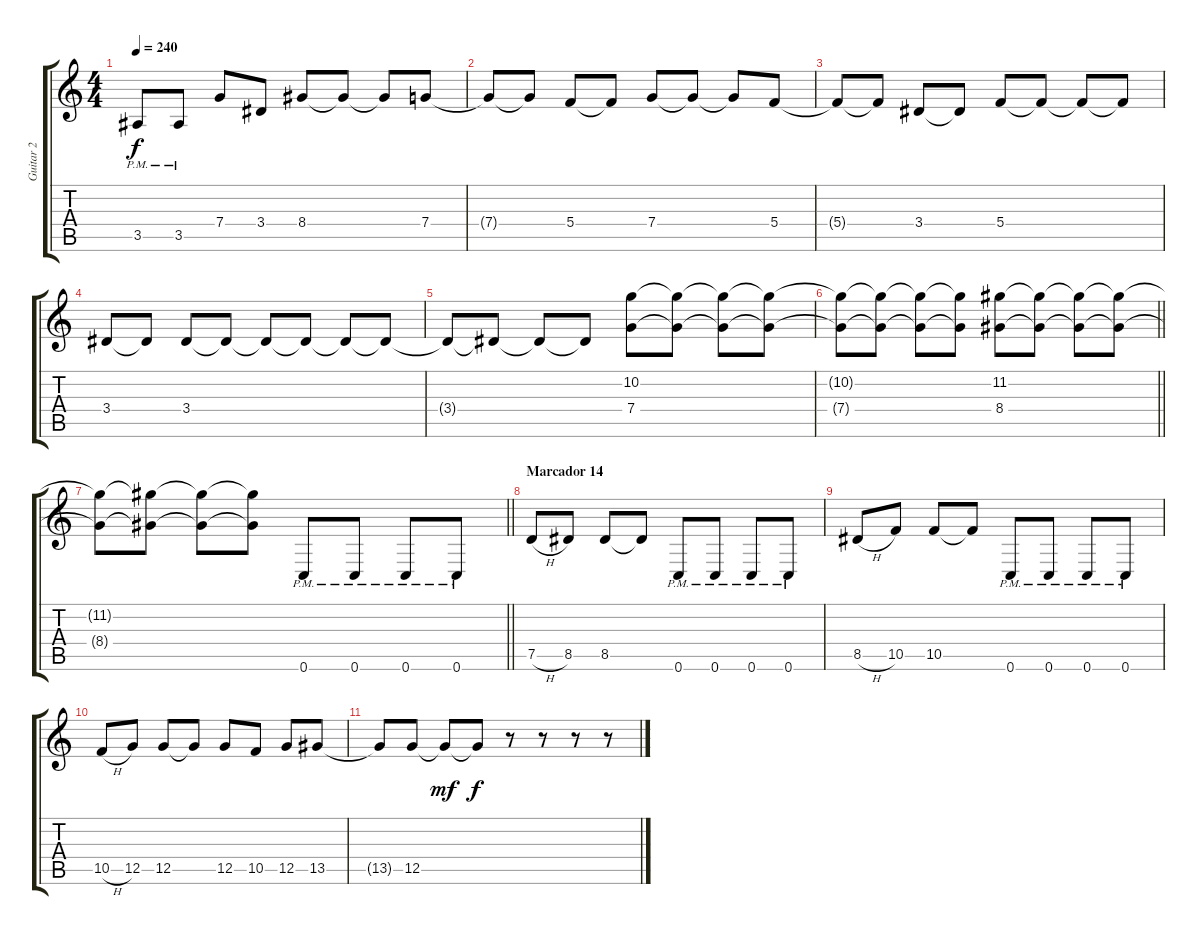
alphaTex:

\track ("Guitar 2" "Guitar 2") {instrument distortionguitar}
\staff {score tabs}
\tuning (D4 A3 F3 C3 G2 C2) {hide}
\ts (4 4)
\tempo 240
\clef g2
\ks c
3.5{pm}.8{dy f} 3.5{pm}.8 7.4.8 3.4.8 8.4.8 8.4{t}.8 8.4{t}.8 7.4.8 |
7.4{t}.8 7.4{t}.8 5.4.8 5.4{t}.8 7.4.8 7.4{t}.8 7.4{t}.8 5.4.8 |
5.4{t}.8 5.4{t}.8 3.4.8 3.4{t}.8 5.4.8 5.4{t}.8 5.4{t}.8 5.4{t}.8 |
3.4.8 3.4{t}.8 3.4.8 3.4{t}.8 3.4{t}.8 3.4{t}.8 3.4{t}.8 3.4{t}.8 |
3.4{t}.8 3.4{t}.8 3.4{t}.8 3.4{t}.8 (10.2 7.4).8 (10.2{t} 7.4{t}).8 (10.2{t} 7.4{t}).8 (10.2{t} 7.4{t}).8 |
\barLineRight lightlight
(10.2{t} 7.4{t}).8 (10.2{t} 7.4{t}).8 (10.2{t} 7.4{t}).8 (10.2{t} 7.4{t}).8 (11.2 8.4).8 (11.2{t} 8.4{t}).8 (11.2{t} 8.4{t}).8 (11.2{t} 8.4{t}).8 |
\barLineRight lightlight
(11.2{t} 8.4{t}).8 (11.2{t} 8.4{t}).8 (11.2{t} 8.4{t}).8 (11.2{t} 8.4{t}).8 0.6{pm}.8 0.6{pm}.8 0.6{pm}.8 0.6{pm}.8 |
\section ("" "Marcador 14")
7.5{h}.8 8.5.8 8.5.8 8.5{t}.8 0.6{pm}.8 0.6{pm}.8 0.6{pm}.8 0.6{pm}.8 |
8.5{h}.8 10.5.8 10.5.8 10.5{t}.8 0.6{pm}.8 0.6{pm}.8 0.6{pm}.8 0.6{pm}.8 |
10.5{h}.8 12.5.8 12.5.8 12.5{t}.8 12.5.8 10.5.8 12.5.8 13.5.8 |
13.5{t}.8 12.5.8 12.5{t}.8{dy mf} 12.5{t}.8{dy f} r.8 r.8 r.8 r.8
